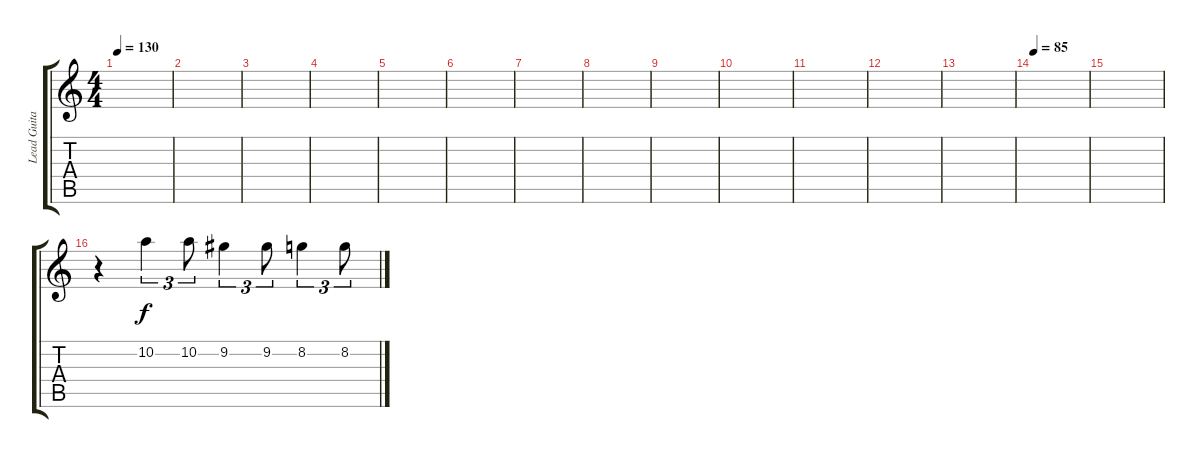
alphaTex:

\track ("Lead Guitar 1" "Lead Guita") {instrument overdrivenguitar}
\staff {score tabs}
\tuning (E4 B3 G3 D3 A2 D2) {hide}
\ts (4 4)
\tempo 130
\clef g2
\ks c
|
|
|
|
|
|
|
|
|
|
|
|
|
\tempo 85
|
|
r.4 10.2.4{tu (3 2)} 10.2.8{tu (3 2)} 9.2.4{tu (3 2)} 9.2.8{tu (3 2)} 8.2.4{tu (3 2)} 8.2.8{tu (3 2)}
